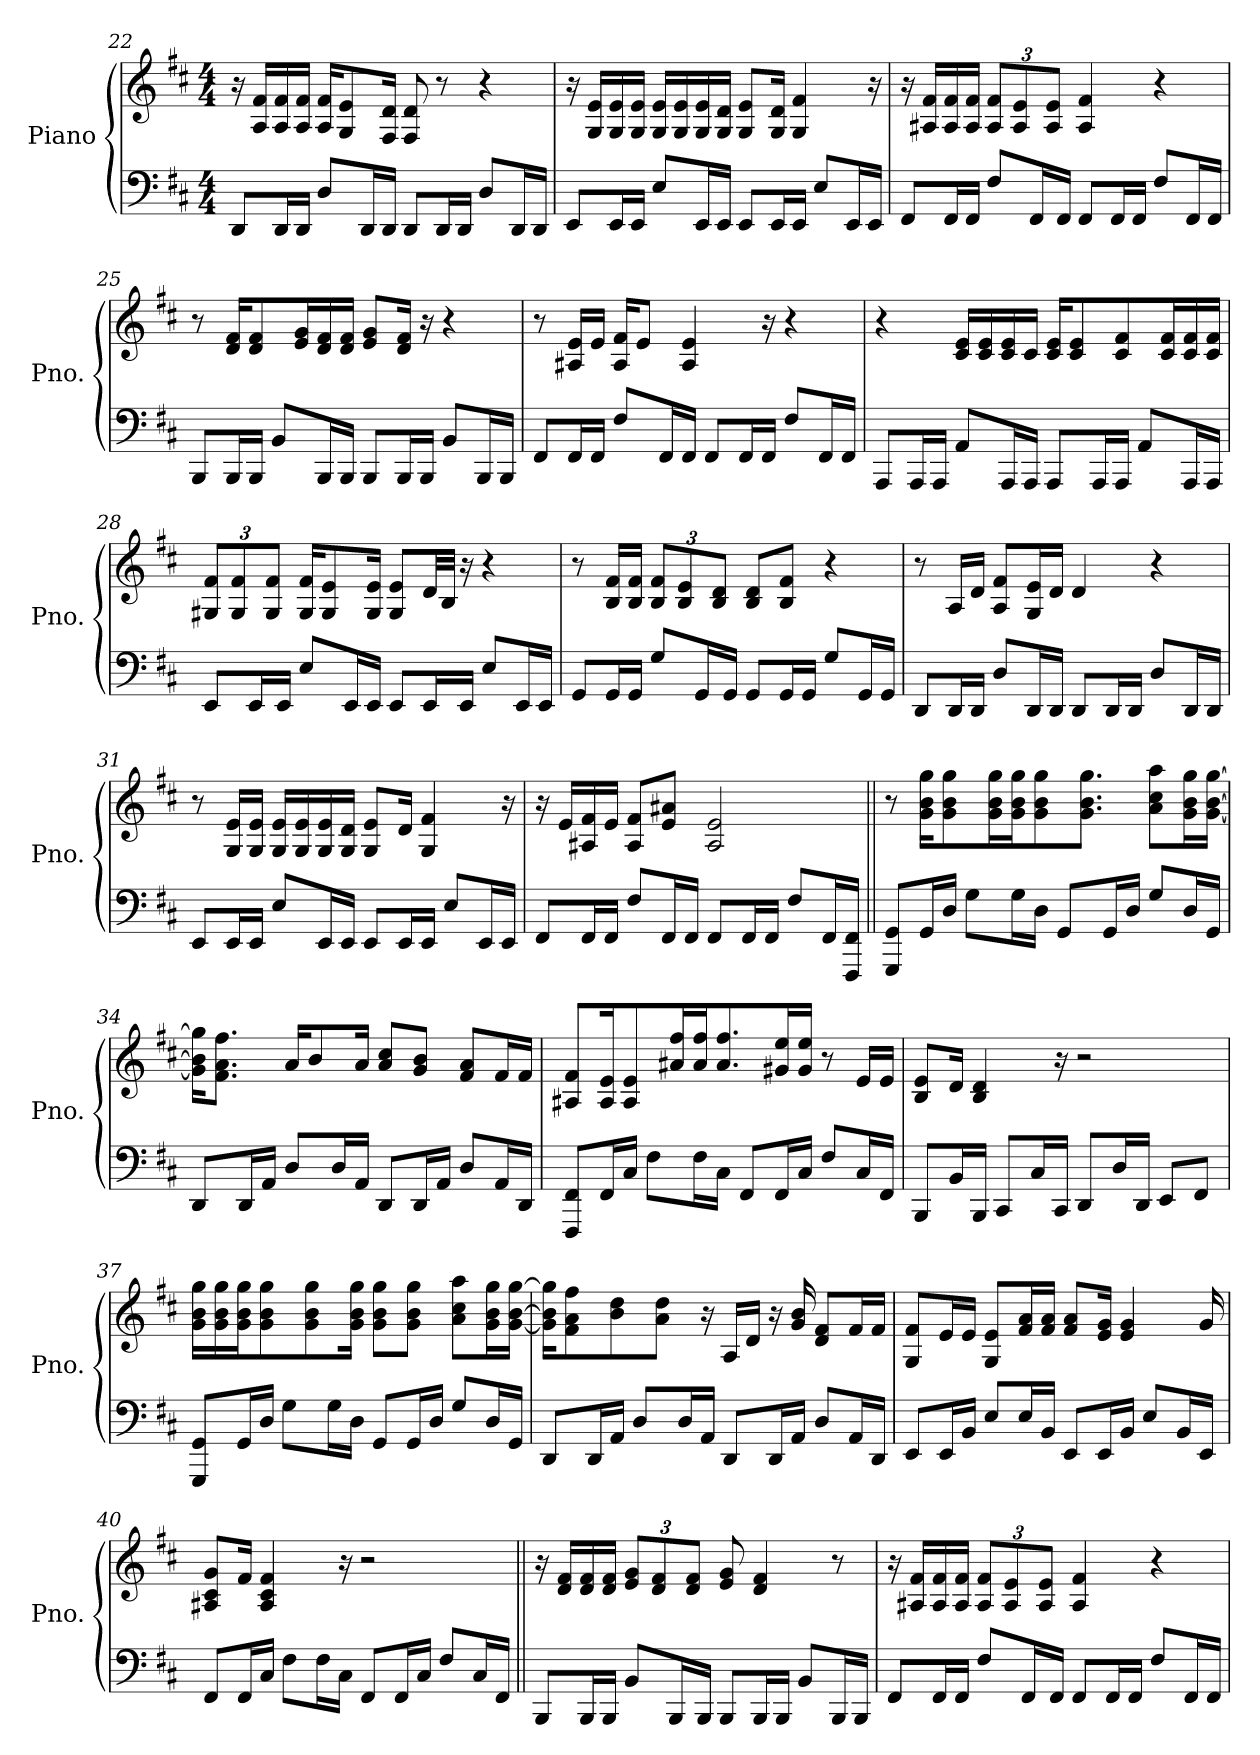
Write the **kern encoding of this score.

**kern	**kern
*part1	*part1
*staff2	*staff1
*I"Piano	*
*I'Pno.	*
*clefF4	*clefG2
*k[f#c#]	*k[f#c#]
*M4/4	*M4/4
=22	=22
8DD/L	16r
.	16A/ 16f#/LL
16DD/L	16A/ 16f#/
16DD/JJ	16A/ 16f#/JJ
8D/L	16A/ 16f#/KL
.	8G/ 8e/
16DD/L	.
16DD/JJ	16F#/ 16d/Jk
8DD/L	8F#/ 8d/
16DD/L	8r
16DD/JJ	.
8D/L	4r
16DD/L	.
16DD/JJ	.
!!LO:PB:g=z
=23	=23
8EE/L	16r
.	16G/ 16e/LL
16EE/L	16G/ 16e/
16EE/JJ	16G/ 16e/JJ
8E/L	16G/ 16e/LL
.	16G/ 16e/
16EE/L	16G/ 16e/
16EE/JJ	16G/ 16d/JJ
8EE/L	8G/ 8e/L
16EE/L	16G/ 16d/Jk
16EE/JJ	4G/ 4f#/
8E/L	.
16EE/L	.
16EE/JJ	16r
=24	=24
8FF#/L	16r
.	16A#X/ 16f#/LL
16FF#/L	16A#/ 16f#/
16FF#/JJ	16A#/ 16f#/JJ
*	*Xbrackettup
8F#/L	12A#/ 12f#/L
.	12A#/ 12e/
16FF#/L	.
.	12A#/ 12e/J
16FF#/JJ	.
8FF#/L	4A#/ 4f#/
16FF#/L	.
16FF#/JJ	.
8F#/L	4r
16FF#/L	.
16FF#/JJ	.
=25	=25
8BBB/L	8r
16BBB/L	16d/ 16f#/KL
16BBB/JJ	8d/ 8f#/
8BB/L	.
.	16e/ 16g/L
16BBB/L	16d/ 16f#/
16BBB/JJ	16d/ 16f#/JJ
8BBB/L	8e/ 8g/L
16BBB/L	16d/ 16f#/Jk
16BBB/JJ	16r
8BB/L	4r
16BBB/L	.
16BBB/JJ	.
!!LO:LB:g=z
=26	=26
8FF#/L	8r
16FF#/L	16A#X/ 16e/LL
16FF#/JJ	16e/JJ
8F#/L	16A#/ 16f#/KL
.	8e/J
16FF#/L	.
16FF#/JJ	4A#/ 4e/
8FF#/L	.
16FF#/L	.
16FF#/JJ	16r
8F#/L	4r
16FF#/L	.
16FF#/JJ	.
=27	=27
8AAA/L	4r
16AAA/L	.
16AAA/JJ	.
8AA/L	16c#/ 16e/LL
.	16c#/ 16e/
16AAA/L	16c#/ 16e/
16AAA/JJ	16c#/JJ
8AAA/L	16c#/ 16e/KL
.	8c#/ 8e/
16AAA/L	.
16AAA/JJ	8c#/ 8f#/
8AA/L	.
.	16c#/ 16f#/L
16AAA/L	16c#/ 16f#/
16AAA/JJ	16c#/ 16f#/JJ
=28	=28
8EE/L	12G#X/ 12f#/L
.	12G#/ 12f#/
16EE/L	.
.	12G#/ 12f#/J
16EE/JJ	.
8E/L	16G#/ 16f#/KL
.	8G#/ 8e/
16EE/L	.
16EE/JJ	16G#/ 16e/Jk
8EE/L	8G#/ 8e/L
16EE/L	32d/LL
.	32B/JJJ
16EE/JJ	16r
8E/L	4r
16EE/L	.
16EE/JJ	.
!!LO:LB:g=z
=29	=29
8GG/L	8r
16GG/L	16B/ 16f#/LL
16GG/JJ	16B/ 16f#/JJ
8G/L	12B/ 12f#/L
.	12B/ 12e/
16GG/L	.
.	12B/ 12d/J
16GG/JJ	.
8GG/L	8B/ 8d/L
16GG/L	8B/ 8f#/J
16GG/JJ	.
8G/L	4r
16GG/L	.
16GG/JJ	.
=30	=30
8DD/L	8r
16DD/L	16A/LL
16DD/JJ	16d/JJ
8D/L	8A/ 8f#/L
16DD/L	16G/ 16e/L
16DD/JJ	16d/JJ
8DD/L	4d/
16DD/L	.
16DD/JJ	.
8D/L	4r
16DD/L	.
16DD/JJ	.
=31	=31
8EE/L	8r
16EE/L	16G/ 16e/LL
16EE/JJ	16G/ 16e/JJ
8E/L	16G/ 16e/LL
.	16G/ 16e/
16EE/L	16G/ 16e/
16EE/JJ	16G/ 16d/JJ
8EE/L	8G/ 8e/L
16EE/L	16d/Jk
16EE/JJ	4G/ 4f#/
8E/L	.
16EE/L	.
16EE/JJ	16r
!!LO:LB:g=z
=32	=32
8FF#/L	16r
.	16e/LL
16FF#/L	16A#X/ 16f#/
16FF#/JJ	16e/JJ
8F#/L	8A#/ 8f#/L
16FF#/L	8e/ 8a#X/J
16FF#/JJ	.
8FF#/L	2A#/ 2e/
16FF#/L	.
16FF#/JJ	.
8F#/L	.
16FF#/L	.
16FFF#/ 16FF#/JJ	.
=33||	=33||
8GGG/ 8GG/L	8r
16GG/L	16g\ 16b\ 16gg\KL
16D/JJ	8g\ 8b\ 8gg\
8G\L	.
.	16g\ 16b\ 16gg\L
16G\L	16g\ 16b\ 16gg\J
16D\JJ	8g\ 8b\ 8gg\
8GG/L	.
.	8.g\ 8.b\ 8.gg\J
16GG/L	.
16D/JJ	.
8G/L	8a\ 8cc#\ 8aa\L
16D/L	16g\ 16b\ 16gg\L
16GG/JJ	[16g\ [16b\ [16gg\JJ
=34	=34
8DD/L	16g\] 16b\] 16gg\]KL
.	8.f#\ 8.a\ 8.ff#\J
16DD/L	.
16AA/JJ	.
8D/L	16a/KL
.	8b/
16D/L	.
16AA/JJ	16a/Jk
8DD/L	8a/ 8cc#/L
16DD/L	8g/ 8b/J
16AA/JJ	.
8D/L	8f#/ 8a/L
16AA/L	16f#/L
16DD/JJ	16f#/JJ
!!LO:LB:g=z
=35	=35
8FFF#/ 8FF#/L	8A#X/ 8f#/L
16FF#/L	16A#/ 16e/K
16C#/JJ	8A#/ 8e/
8F#\L	.
.	16a#X/ 16ff#/L
16F#\L	16a#/ 16ff#/J
16C#\JJ	8.a#/ 8.ff#/
8FF#/L	.
16FF#/L	16g#X/ 16ee/L
16C#/JJ	16g#/ 16ee/JJ
8F#/L	8r
16C#/L	16e/LL
16FF#/JJ	16e/JJ
=36	=36
8BBB/L	8B/ 8e/L
16BB/L	16d/Jk
16BBB/JJ	4B/ 4d/
8CC#/L	.
16C#/L	.
16CC#/JJ	16r
8DD/L	2r
16D/L	.
16DD/JJ	.
8EE/L	.
8FF#/J	.
=37	=37
8GGG/ 8GG/L	16g\ 16b\ 16gg\LL
.	16g\ 16b\ 16gg\
16GG/L	16g\ 16b\ 16gg\J
16D/JJ	8g\ 8b\ 8gg\
8G\L	.
.	8g\ 8b\ 8gg\
16G\L	.
16D\JJ	16g\ 16b\ 16gg\Jk
8GG/L	8g\ 8b\ 8gg\L
16GG/L	8g\ 8b\ 8gg\J
16D/JJ	.
8G/L	8a\ 8cc#\ 8aa\L
16D/L	16g\ 16b\ 16gg\L
16GG/JJ	[16g\ [16b\ [16gg\JJ
!!LO:LB:g=z
=38	=38
8DD/L	16g\] 16b\] 16gg\]KL
.	8f#\ 8a\ 8ff#\
16DD/L	.
16AA/JJ	8b\ 8dd\
8D/L	.
.	8a\ 8dd\J
16D/L	.
16AA/JJ	16r
8DD/L	16A/LL
.	16d/JJ
16DD/L	16r
16AA/JJ	16g/ 16b/
8D/L	8d/ 8f#/L
16AA/L	16f#/L
16DD/JJ	16f#/JJ
=39	=39
8EE/L	8G/ 8f#/L
16EE/L	16e/L
16BB/JJ	16e/JJ
8E/L	8G/ 8e/L
16E/L	16f#/ 16a/L
16BB/JJ	16f#/ 16a/JJ
8EE/L	8f#/ 8a/L
16EE/L	16e/ 16g/Jk
16BB/JJ	4e/ 4g/
8E/L	.
16BB/L	.
16EE/JJ	16g/
=40	=40
8FF#/L	8A#X/ 8c#/ 8g/L
16FF#/L	16f#/Jk
16C#/JJ	4A#/ 4c#/ 4f#/
8F#\L	.
16F#\L	.
16C#\JJ	16r
8FF#/L	2r
16FF#/L	.
16C#/JJ	.
8F#/L	.
16C#/L	.
16FF#/JJ	.
!!LO:LB:g=z
=41||	=41||
8BBB/L	16r
.	16d/ 16f#/LL
16BBB/L	16d/ 16f#/
16BBB/JJ	16d/ 16f#/JJ
8BB/L	12e/ 12g/L
.	12d/ 12f#/
16BBB/L	.
.	12d/ 12f#/J
16BBB/JJ	.
8BBB/L	8e/ 8g/
16BBB/L	4d/ 4f#/
16BBB/JJ	.
8BB/L	.
16BBB/L	8r
16BBB/JJ	.
=42	=42
8FF#/L	16r
.	16A#X/ 16f#/LL
16FF#/L	16A#/ 16f#/
16FF#/JJ	16A#/ 16f#/JJ
8F#/L	12A#/ 12f#/L
.	12A#/ 12e/
16FF#/L	.
.	12A#/ 12e/J
16FF#/JJ	.
8FF#/L	4A#/ 4f#/
16FF#/L	.
16FF#/JJ	.
8F#/L	4r
16FF#/L	.
16FF#/JJ	.
=	=
*-	*-
